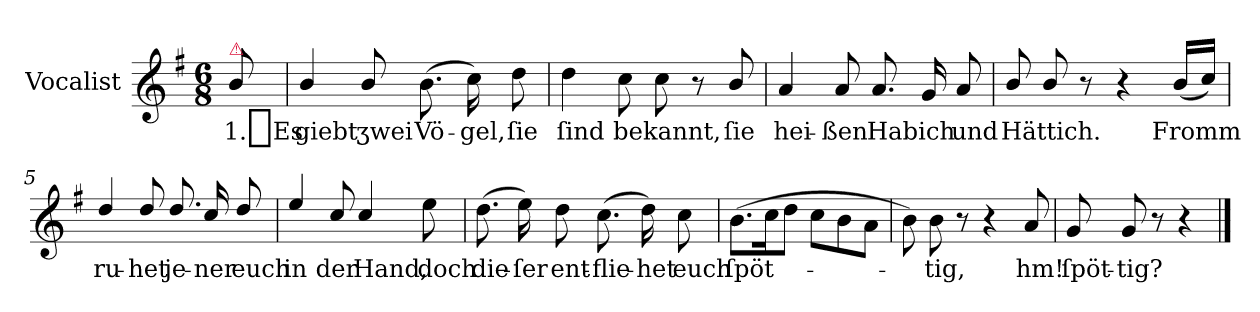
**kern	**text
*part1	*part1
*staff1	*staff1
*I"Vocalist	*
*clefG2	*
*k[f#]	*
*G:	*
*M6/8	*
=	=
!LO:TX:a:color=crimson:t=⚠	!
8b/	1._Es
=1	=1
4b/	giebt
8b/	ʒwei
(8.b	Vö-
16cc)	-gel,
8dd	ſie
=2	=2
4dd	ſind
8cc	bekannt,
8cc	.
8r	.
8b/	ſie
=3	=3
4a	hei-
8a	-ßen
8.a	Habich
16g	.
8a	und
=4	=4
8b/	Hättich.
8b/	.
8r	.
4r	.
(16b/LL	Fromm
16ccJJ)	.
=5	=5
4dd/	ru-
8dd/	-het
8.dd/	je-
16cc/	-ner
8dd/	euch
=6	=6
4ee/	in
8cc/	der
4cc/	Hand,
8ee	doch
=7	=7
(8.dd	die-
16ee)	-ſer
8dd	ent-
(8.cc	-flie-
16dd)	-het
8cc	euch
=8	=8
(8.bL	ſpöt-
16ccK	.
8ddJ	.
8ccL	.
8b	.
8aJ	.
=9	=9
8b)	.
8b	-tig,
8r	.
4r	.
8a	hm!
=10	=10
8g	ſpöt-
8g	-tig?
8r	.
4r	.
==	==
*-	*-
